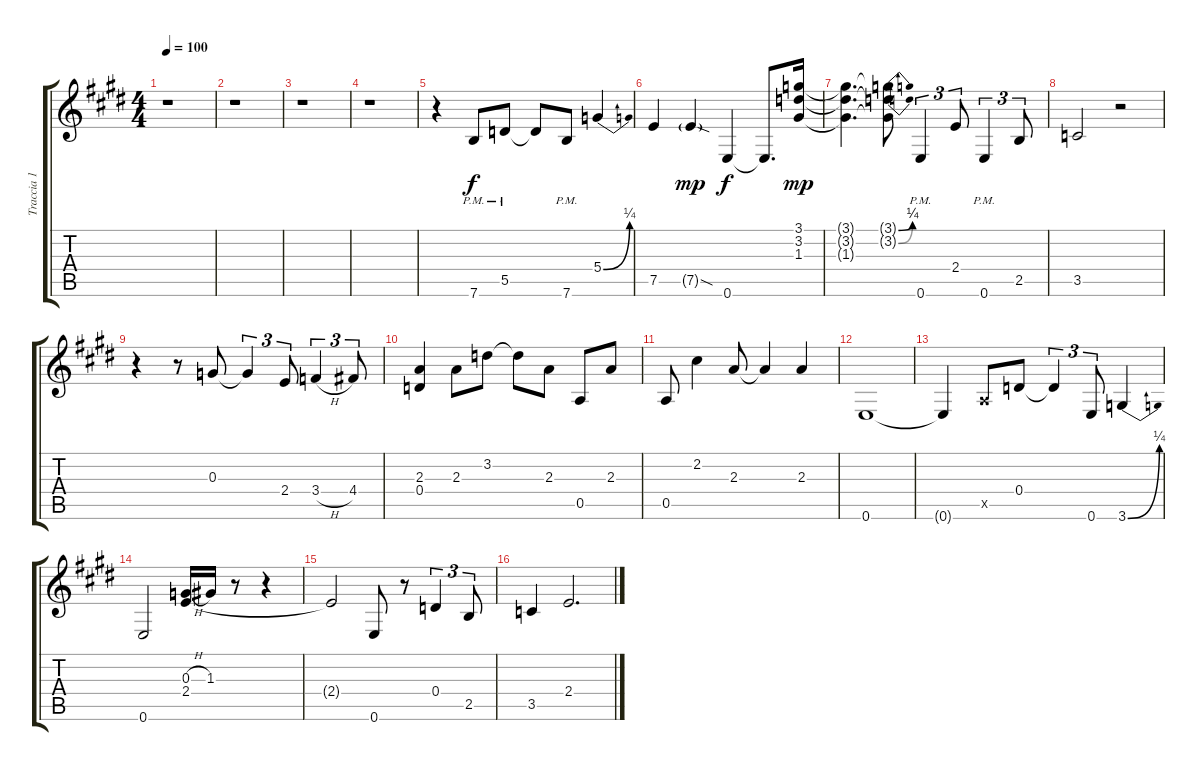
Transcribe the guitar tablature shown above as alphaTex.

\track ("Traccia 1" "Traccia 1") {instrument overdrivenguitar}
\staff {score tabs}
\tuning (E4 B3 G3 D3 A2 E2) {hide}
\ts (4 4)
\tempo 100
\clef g2
\ks e
r.1{dy f} |
r.1 |
r.1 |
r.1 |
r.4 7.6{pm}.8 5.5{pm}.8 5.5{t}.8 7.6{pm}.8 5.4{be (bend 0 0 60 1)}.4 |
7.5.4 7.5{sod g}.4{dy mp} 0.6.4{dy f} 0.6{t}.8{d} (3.1 3.2 1.3).16{dy mp} |
(3.1{t} 3.2{t} 1.3{t}).4{d} (3.1{be (bend 0 0 60 1) t} 3.2{be (bend 0 0 60 1) t} 1.3{t}).8 0.6{pm}.4{tu (3 2)} 2.4.8{tu (3 2)} 0.6{pm}.4{tu (3 2)} 2.5.8{tu (3 2)} |
3.5.2 r.2 |
r.4 r.8 0.3.8 0.3{t}.4{tu (3 2)} 2.4.8{tu (3 2)} 3.4{h}.4{tu (3 2)} 4.4.8{tu (3 2)} |
(2.3 0.4).4 2.3.8 3.2.8 3.2{t}.8 2.3.8 0.5.8 2.3.8 |
0.5.8 2.2.4 2.3.8 2.3{t}.4 2.3.4 |
0.6.1 |
0.6{t}.4 0.5{x}.8 0.4.8 0.4{t}.4{tu (3 2)} 0.6.8{tu (3 2)} 3.6{be (bend 0 0 60 1)}.4 |
0.6.2 (0.3{h} 2.4).16 1.3.16 r.8 r.4 |
2.4{t}.2 0.6.8 r.8 0.4.4{tu (3 2)} 2.5.8{tu (3 2)} |
3.5.4 2.4.2{d}
